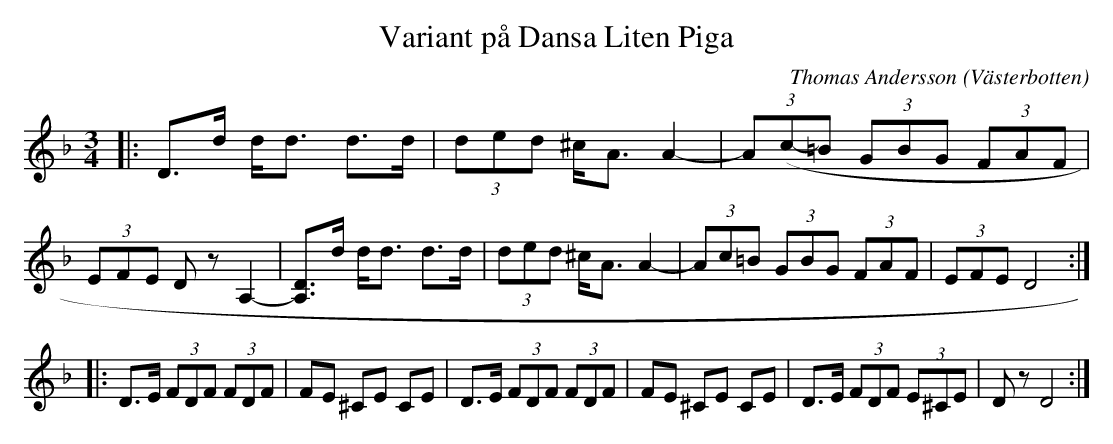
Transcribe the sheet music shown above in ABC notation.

X:1
T:Variant på Dansa Liten Piga
O:Västerbotten
C:Thomas Andersson
M:3/4
L:1/8
K:Dm
|: D>d d<d d>d | (3ded ^c<A A2- | (3A(c-=B (3GB-G (3FA-F | (3E-F-E Dz A,2- |[DA,]>d d<d d>d | (3ded ^c<A A2- | (3Ac=B (3GBG (3FAF | (3EFE D4 :|
|:D>E (3FDF (3FDF | FE ^CE CE |D>E (3FDF (3FDF | FE ^CE CE |D>E (3FDF (3E^CE | Dz D4 :|
